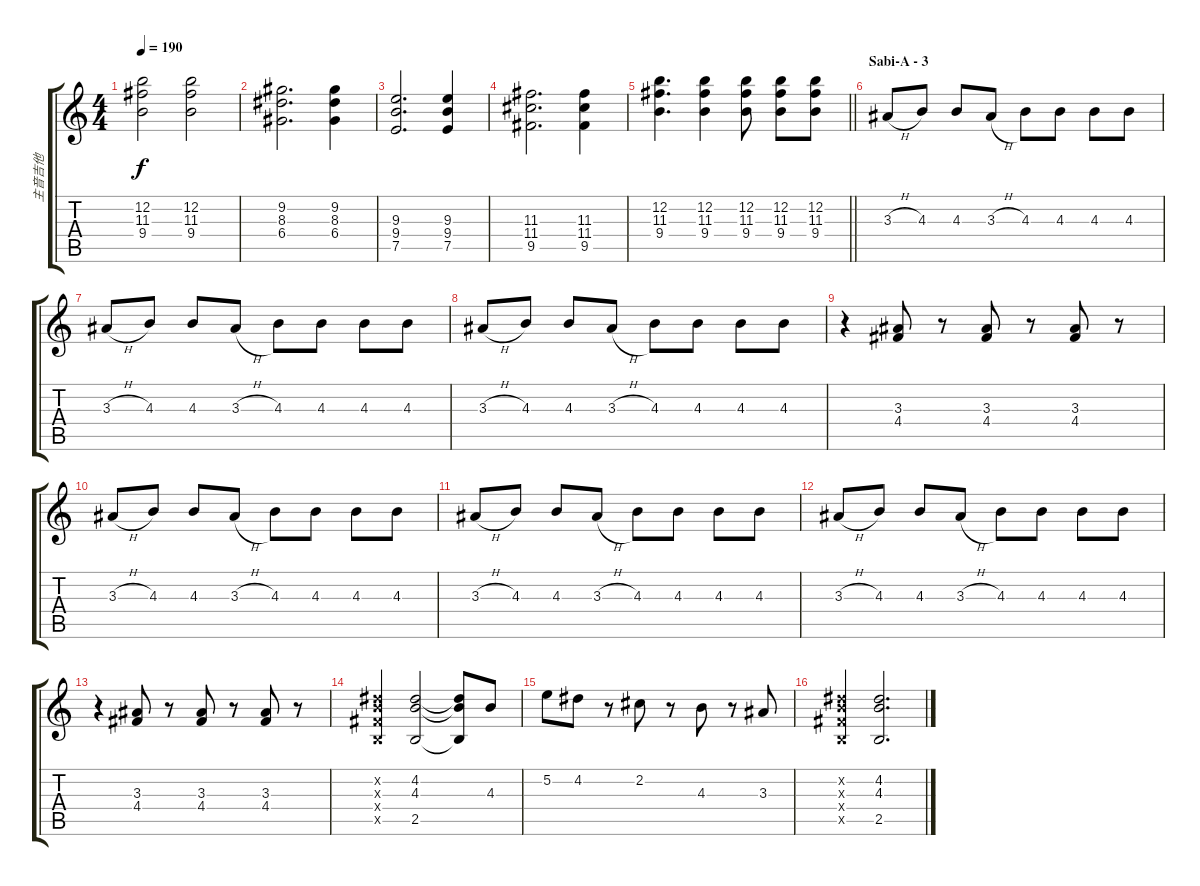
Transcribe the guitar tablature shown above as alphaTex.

\track ("主音吉他" "主音吉他") {instrument overdrivenguitar}
\staff {score tabs}
\tuning (E4 B3 G3 D3 A2 E2) {hide}
\ts (4 4)
\tempo 190
\clef g2
\ks c
(12.2 11.3 9.4).2{dy f} (12.2 11.3 9.4).2 |
(9.2 8.3 6.4).2{d} (9.2 8.3 6.4).4 |
(9.3 9.4 7.5).2{d} (9.3 9.4 7.5).4 |
(11.3 11.4 9.5).2{d} (11.3 11.4 9.5).4 |
\barLineRight lightlight
(12.2 11.3 9.4).4{d} (12.2 11.3 9.4).4 (12.2 11.3 9.4).8 (12.2 11.3 9.4).8 (12.2 11.3 9.4).8 |
\section ("" "Sabi-A - 3")
3.3{h}.8 4.3.8 4.3.8 3.3{h}.8 4.3.8 4.3.8 4.3.8 4.3.8 |
3.3{h}.8 4.3.8 4.3.8 3.3{h}.8 4.3.8 4.3.8 4.3.8 4.3.8 |
3.3{h}.8 4.3.8 4.3.8 3.3{h}.8 4.3.8 4.3.8 4.3.8 4.3.8 |
r.4 (3.3 4.4).8 r.8 (3.3 4.4).8 r.8 (3.3 4.4).8 r.8 |
3.3{h}.8 4.3.8 4.3.8 3.3{h}.8 4.3.8 4.3.8 4.3.8 4.3.8 |
3.3{h}.8 4.3.8 4.3.8 3.3{h}.8 4.3.8 4.3.8 4.3.8 4.3.8 |
3.3{h}.8 4.3.8 4.3.8 3.3{h}.8 4.3.8 4.3.8 4.3.8 4.3.8 |
r.4 (3.3 4.4).8 r.8 (3.3 4.4).8 r.8 (3.3 4.4).8 r.8 |
(4.2{x} 4.3{x} 4.4{x} 2.5{x}).4 (4.2 4.3 2.5).2 (4.2{t} 4.3{t} 2.5{t}).8 4.3.8 |
5.2.8 4.2.8 r.8 2.2.8 r.8 4.3.8 r.8 3.3.8 |
(4.2{x} 4.3{x} 4.4{x} 2.5{x}).4 (4.2 4.3 2.5).2{d}
